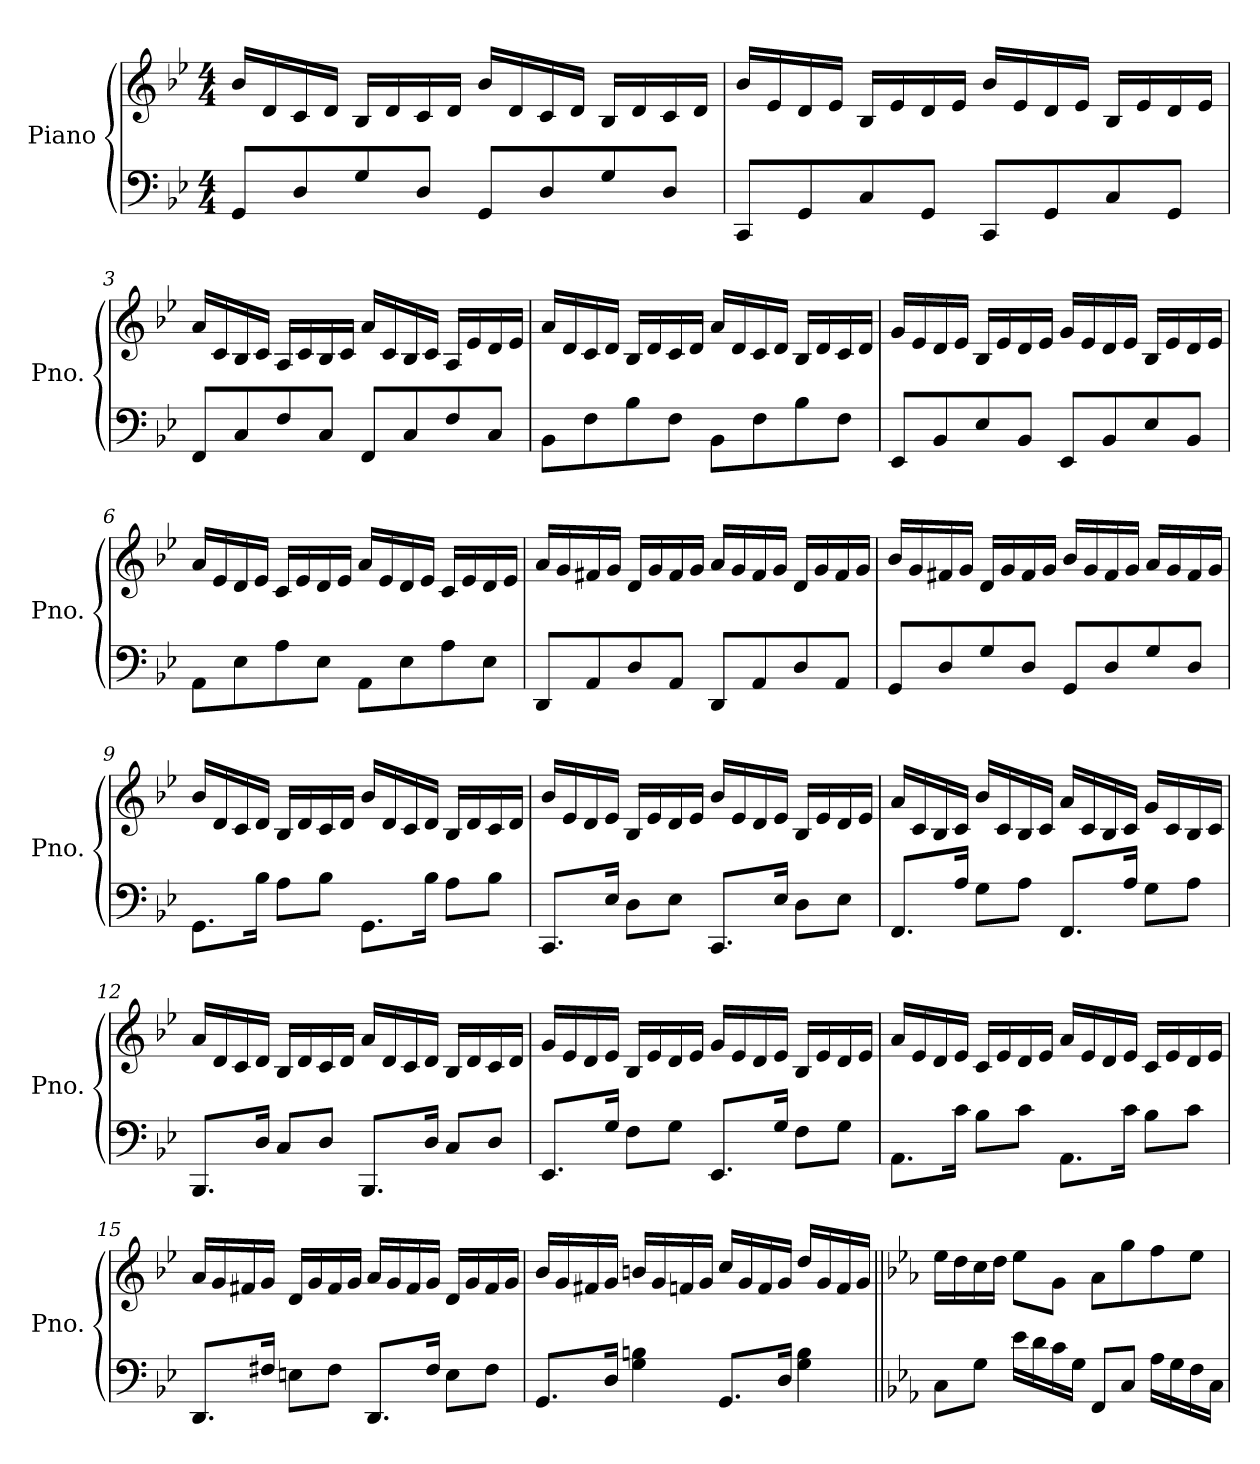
**kern	**kern
*part1	*part1
*staff2	*staff1
*I"Piano	*
*I'Pno.	*
*clefF4	*clefG2
*k[b-e-]	*k[b-e-]
*M4/4	*M4/4
*MM95	*MM95
=1	=1
8GG/L	16b-/LL
.	16d/
8D/	16c/
.	16d/JJ
8G/	16B-/LL
.	16d/
8D/J	16c/
.	16d/JJ
8GG/L	16b-/LL
.	16d/
8D/	16c/
.	16d/JJ
8G/	16B-/LL
.	16d/
8D/J	16c/
.	16d/JJ
=2	=2
8CC/L	16b-/LL
.	16e-/
8GG/	16d/
.	16e-/JJ
8C/	16B-/LL
.	16e-/
8GG/J	16d/
.	16e-/JJ
8CC/L	16b-/LL
.	16e-/
8GG/	16d/
.	16e-/JJ
8C/	16B-/LL
.	16e-/
8GG/J	16d/
.	16e-/JJ
!!LO:LB:g=z
=3	=3
8FF/L	16a/LL
.	16c/
8C/	16B-/
.	16c/JJ
8F/	16A/LL
.	16c/
8C/J	16B-/
.	16c/JJ
8FF/L	16a/LL
.	16c/
8C/	16B-/
.	16c/JJ
8F/	16A/LL
.	16e-/
8C/J	16d/
.	16e-/JJ
=4	=4
8BB-\L	16a/LL
.	16d/
8F\	16c/
.	16d/JJ
8B-\	16B-/LL
.	16d/
8F\J	16c/
.	16d/JJ
8BB-\L	16a/LL
.	16d/
8F\	16c/
.	16d/JJ
8B-\	16B-/LL
.	16d/
8F\J	16c/
.	16d/JJ
!!LO:LB:g=z
=5	=5
8EE-/L	16g/LL
.	16e-/
8BB-/	16d/
.	16e-/JJ
8E-/	16B-/LL
.	16e-/
8BB-/J	16d/
.	16e-/JJ
8EE-/L	16g/LL
.	16e-/
8BB-/	16d/
.	16e-/JJ
8E-/	16B-/LL
.	16e-/
8BB-/J	16d/
.	16e-/JJ
=6	=6
8AA\L	16a/LL
.	16e-/
8E-\	16d/
.	16e-/JJ
8A\	16c/LL
.	16e-/
8E-\J	16d/
.	16e-/JJ
8AA\L	16a/LL
.	16e-/
8E-\	16d/
.	16e-/JJ
8A\	16c/LL
.	16e-/
8E-\J	16d/
.	16e-/JJ
!!LO:LB:g=z
=7	=7
8DD/L	16a/LL
.	16g/
8AA/	16f#X/
.	16g/JJ
8D/	16d/LL
.	16g/
8AA/J	16f#/
.	16g/JJ
8DD/L	16a/LL
.	16g/
8AA/	16f#/
.	16g/JJ
8D/	16d/LL
.	16g/
8AA/J	16f#/
.	16g/JJ
=8	=8
8GG/L	16b-/LL
.	16g/
8D/	16f#X/
.	16g/JJ
8G/	16d/LL
.	16g/
8D/J	16f#/
.	16g/JJ
8GG/L	16b-/LL
.	16g/
8D/	16f#/
.	16g/JJ
8G/	16a/LL
.	16g/
8D/J	16f#/
.	16g/JJ
!!LO:LB:g=z
=9	=9
8.GG\L	16b-/LL
.	16d/
.	16c/
16B-\Jk	16d/JJ
8A\L	16B-/LL
.	16d/
8B-\J	16c/
.	16d/JJ
8.GG\L	16b-/LL
.	16d/
.	16c/
16B-\Jk	16d/JJ
8A\L	16B-/LL
.	16d/
8B-\J	16c/
.	16d/JJ
=10	=10
8.CC/L	16b-/LL
.	16e-/
.	16d/
16E-/Jk	16e-/JJ
8D\L	16B-/LL
.	16e-/
8E-\J	16d/
.	16e-/JJ
8.CC/L	16b-/LL
.	16e-/
.	16d/
16E-/Jk	16e-/JJ
8D\L	16B-/LL
.	16e-/
8E-\J	16d/
.	16e-/JJ
!!LO:PB:g=z
=11	=11
8.FF/L	16a/LL
.	16c/
.	16B-/
16A/Jk	16c/JJ
8G\L	16b-/LL
.	16c/
8A\J	16B-/
.	16c/JJ
8.FF/L	16a/LL
.	16c/
.	16B-/
16A/Jk	16c/JJ
8G\L	16g/LL
.	16c/
8A\J	16B-/
.	16c/JJ
=12	=12
8.BBB-/L	16a/LL
.	16d/
.	16c/
16D/Jk	16d/JJ
8C/L	16B-/LL
.	16d/
8D/J	16c/
.	16d/JJ
8.BBB-/L	16a/LL
.	16d/
.	16c/
16D/Jk	16d/JJ
8C/L	16B-/LL
.	16d/
8D/J	16c/
.	16d/JJ
!!LO:LB:g=z
=13	=13
8.EE-/L	16g/LL
.	16e-/
.	16d/
16G/Jk	16e-/JJ
8F\L	16B-/LL
.	16e-/
8G\J	16d/
.	16e-/JJ
8.EE-/L	16g/LL
.	16e-/
.	16d/
16G/Jk	16e-/JJ
8F\L	16B-/LL
.	16e-/
8G\J	16d/
.	16e-/JJ
=14	=14
8.AA\L	16a/LL
.	16e-/
.	16d/
16c\Jk	16e-/JJ
8B-\L	16c/LL
.	16e-/
8c\J	16d/
.	16e-/JJ
8.AA\L	16a/LL
.	16e-/
.	16d/
16c\Jk	16e-/JJ
8B-\L	16c/LL
.	16e-/
8c\J	16d/
.	16e-/JJ
!!LO:LB:g=z
=15	=15
8.DD/L	16a/LL
.	16g/
.	16f#X/
16F#X/Jk	16g/JJ
8En\L	16d/LL
.	16g/
8F#\J	16f#/
.	16g/JJ
8.DD/L	16a/LL
.	16g/
.	16f#/
16F#/Jk	16g/JJ
8E\L	16d/LL
.	16g/
8F#\J	16f#/
.	16g/JJ
=16	=16
8.GG/L	16b-/LL
.	16g/
.	16f#X/
16D/Jk	16g/JJ
4G\ 4Bn\	16bn/LL
.	16g/
.	16fn/
.	16g/JJ
8.GG/L	16cc/LL
.	16g/
.	16f/
16D/Jk	16g/JJ
4G\ 4B\	16dd/LL
.	16g/
.	16f/
.	16g/JJ
!!LO:LB:g=z
=17||	=17||
*k[b-e-a-]	*k[b-e-a-]
8C\L	16ee-\LL
.	16dd\
8G\J	16cc\
.	16dd\JJ
16e-\LL	8ee-\L
16d\	.
16c\	8g\J
16G\JJ	.
8FF/L	8a-\L
8C/J	8gg\
16A-\LL	8ff\
16G\	.
16F\	8ee-\J
16C\JJ	.
=	=
*-	*-
